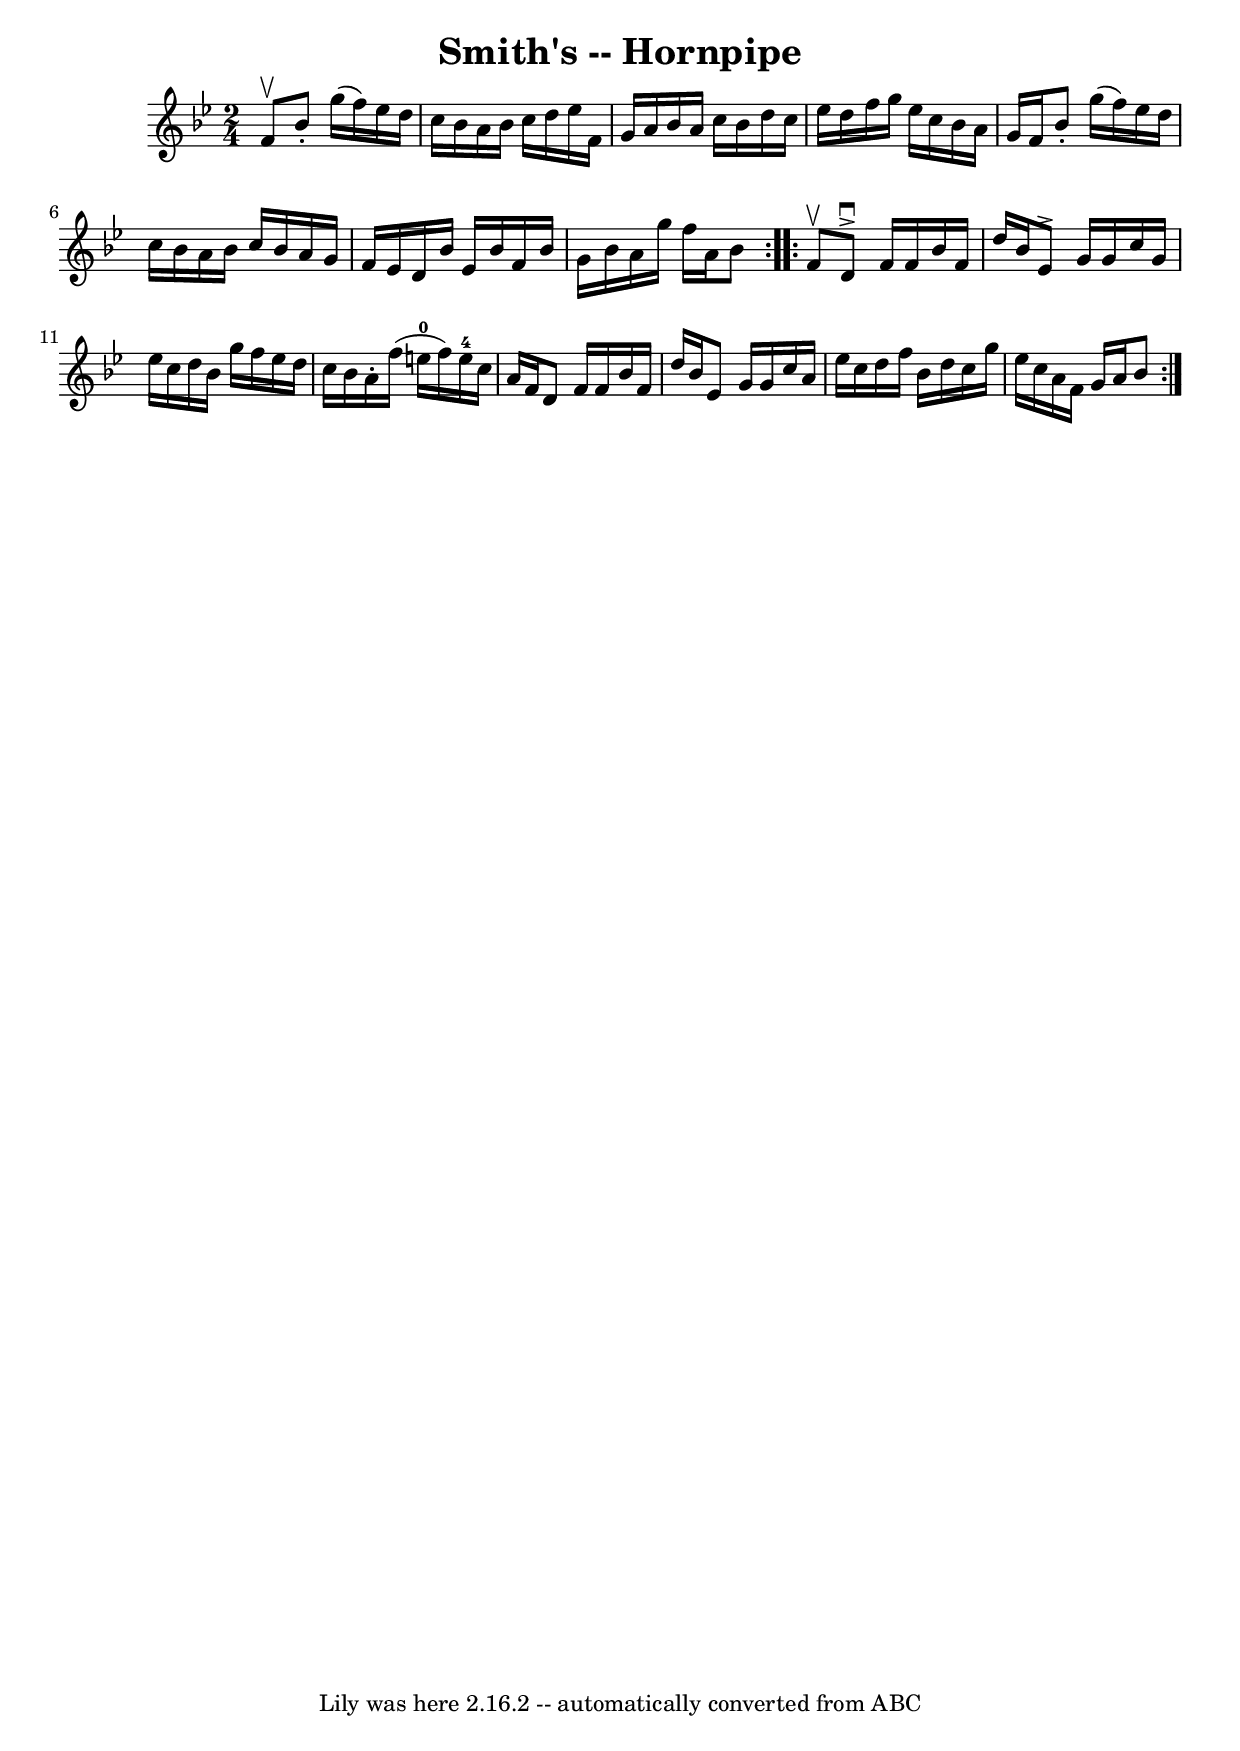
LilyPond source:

\version "2.16.2"
\include "Mammoth.ily"
\header {
  %% book = "Cole's 1000 Fiddle Tunes"
 crossRefNumber = "1"
 footnotes = ""
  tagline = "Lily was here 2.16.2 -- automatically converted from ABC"
  title = "Smith's -- Hornpipe"

}
voicedefault =  {



  \repeat volta 2 {

    \time 2/4      \key bes \major f'8^\upbow  |
 bes'8-. g''16 (f''16) ees''16 d''16 c''16 bes'16  |
 a'16 bes'16 c''16 d''16 ees''16 f'16 g'16 a'16   |
 bes'16 a'16 c''16 bes'16 d''16 c''16 ees''16 d''16   |
 f''16 g''16 ees''16 c''16 bes'16 a'16 g'16 f'16   |
 bes'8-. g''16 (f''16) ees''16 d''16 c''16 bes'16   |
 a'16 bes'16 c''16 bes'16 a'16 g'16 f'16 ees'16   |
 d'16 bes'16 ees'16 bes'16 f'16 bes'16 g'16 bes'16   |
 a'16 
 g''16 f''16 a'16 bes'8  
  }     
  \repeat volta 2 { f'8^\upbow   |
 d'8^\downbow^\accent f'16 f'16 bes'16 f'16 d''16 bes'16   |
 ees'8^\accent g'16 g'16 c''16 g'16 ees''16 c''16   |
 d''16 bes'16 g''16 f''16 ees''16 d''16 c''16 bes'16   |
 a'16-. f''16 (e''16-0 f''16) e''16-4 c''16 a'16 f'16   |
 d'8 f'16 f'16 bes'16 f'16 d''16 bes'16   |
 ees'8 g'16 g'16 c''16 a'16 ees''16 c''16   |
 d''16 f''16 bes'16 d''16 c''16 g''16 ees''16 c''16   |
 a'16 f'16 g'16 a'16 bes'8  
  }  
  

}

\score{
  <<

    \context Staff="default"
    {
      \voicedefault 
      
    }

  >>
  \layout {
    
  }
  \midi {
  }

}
